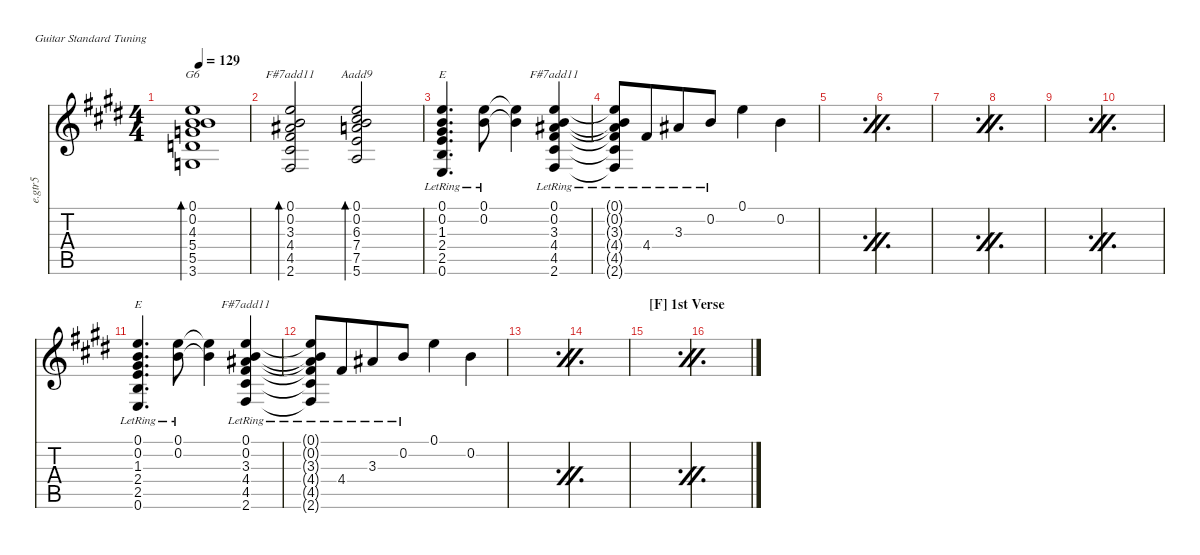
\defaultSystemsLayout 4
\hideDynamics
\bracketExtendMode nobrackets
\track ("E.Guitar V" "e.gtr5") {instrument distortionguitar}
\staff {score tabs}
\tuning (E4 B3 G3 D3 A2 E2)
\chord ("Aadd9" 4 4 6 7 7 5) {firstfret 5 showdiagram false showfingering false}
\chord ("G6" 0 0 4 5 5 3) {showdiagram false showfingering false}
\chord ("F#7add11" 0 0 3 4 4 2) {showdiagram false showfingering false}
\chord ("E" 0 0 1 2 2 0) {showdiagram false showfingering false}
\ts (4 4)
\tempo 129
\clef g2
\ks e
(3.6{acc forcenatural} 5.5{acc forcenatural} 5.4{acc forcenatural} 4.3{acc forcenatural} 0.2{acc forcenatural} 0.1{acc forcenatural}).1{bd 92 ch "G6" dy mf beam Up} |
(2.6{acc #} 4.5{acc #} 4.4{acc #} 3.3{acc #} 0.2{acc forcenatural} 0.1{acc forcenatural}).2{bd 91 ch "F#7add11" beam Up} (5.6{acc forcenatural} 7.5{acc forcenatural} 7.4{acc forcenatural} 6.3{acc #} 0.2{acc forcenatural} 0.1{acc forcenatural}).2{bd 90 ch "Aadd9" beam Up} |
(0.6{lr acc forcenatural} 2.5{lr acc forcenatural} 2.4{lr acc forcenatural} 1.3{lr acc #} 0.2{lr acc forcenatural} 0.1{lr acc forcenatural}).4{d ch "E" beam Up} (0.1{lr acc forcenatural} 0.2{lr acc forcenatural}).8{beam Down} (0.1{t acc forcenatural} 0.2{t acc forcenatural}).4{beam Down} (0.2{lr acc forcenatural} 3.3{lr acc #} 0.1{lr acc forcenatural} 4.4{lr acc #} 4.5{lr acc #} 2.6{lr acc #}).4{ch "F#7add11" beam Up} |
(0.2{lr t acc forcenatural} 3.3{lr t acc #} 0.1{lr t acc forcenatural} 4.4{lr t acc #} 4.5{lr t acc #} 2.6{lr t acc #}).8{beam Up} 4.4{lr acc #}.8{beam Up beam merge} 3.3{lr acc #}.8{beam Up} 0.2{lr acc forcenatural}.8{beam Up} 0.1{acc forcenatural}.4{beam Down} 0.2{acc forcenatural}.4{beam Down} |
\simile firstofdouble
|
\simile secondofdouble
|
\simile firstofdouble
|
\simile secondofdouble
|
\simile firstofdouble
|
\simile secondofdouble
|
\simile none
(0.6{lr acc forcenatural} 2.5{lr acc forcenatural} 2.4{lr acc forcenatural} 1.3{lr acc #} 0.2{lr acc forcenatural} 0.1{lr acc forcenatural}).4{d ch "E" beam Up} (0.1{lr acc forcenatural} 0.2{lr acc forcenatural}).8{beam Down} (0.1{t acc forcenatural} 0.2{t acc forcenatural}).4{beam Down} (0.2{lr acc forcenatural} 3.3{lr acc #} 0.1{lr acc forcenatural} 4.4{lr acc #} 4.5{lr acc #} 2.6{lr acc #}).4{ch "F#7add11" beam Up} |
(0.2{lr t acc forcenatural} 3.3{lr t acc #} 0.1{lr t acc forcenatural} 4.4{lr t acc #} 4.5{lr t acc #} 2.6{lr t acc #}).8{beam Up} 4.4{lr acc #}.8{beam Up beam merge} 3.3{lr acc #}.8{beam Up} 0.2{lr acc forcenatural}.8{beam Up} 0.1{acc forcenatural}.4{beam Down} 0.2{acc forcenatural}.4{beam Down} |
\simile firstofdouble
|
\simile secondofdouble
|
\section ("F" "1st Verse")
\simile firstofdouble
|
\simile secondofdouble
